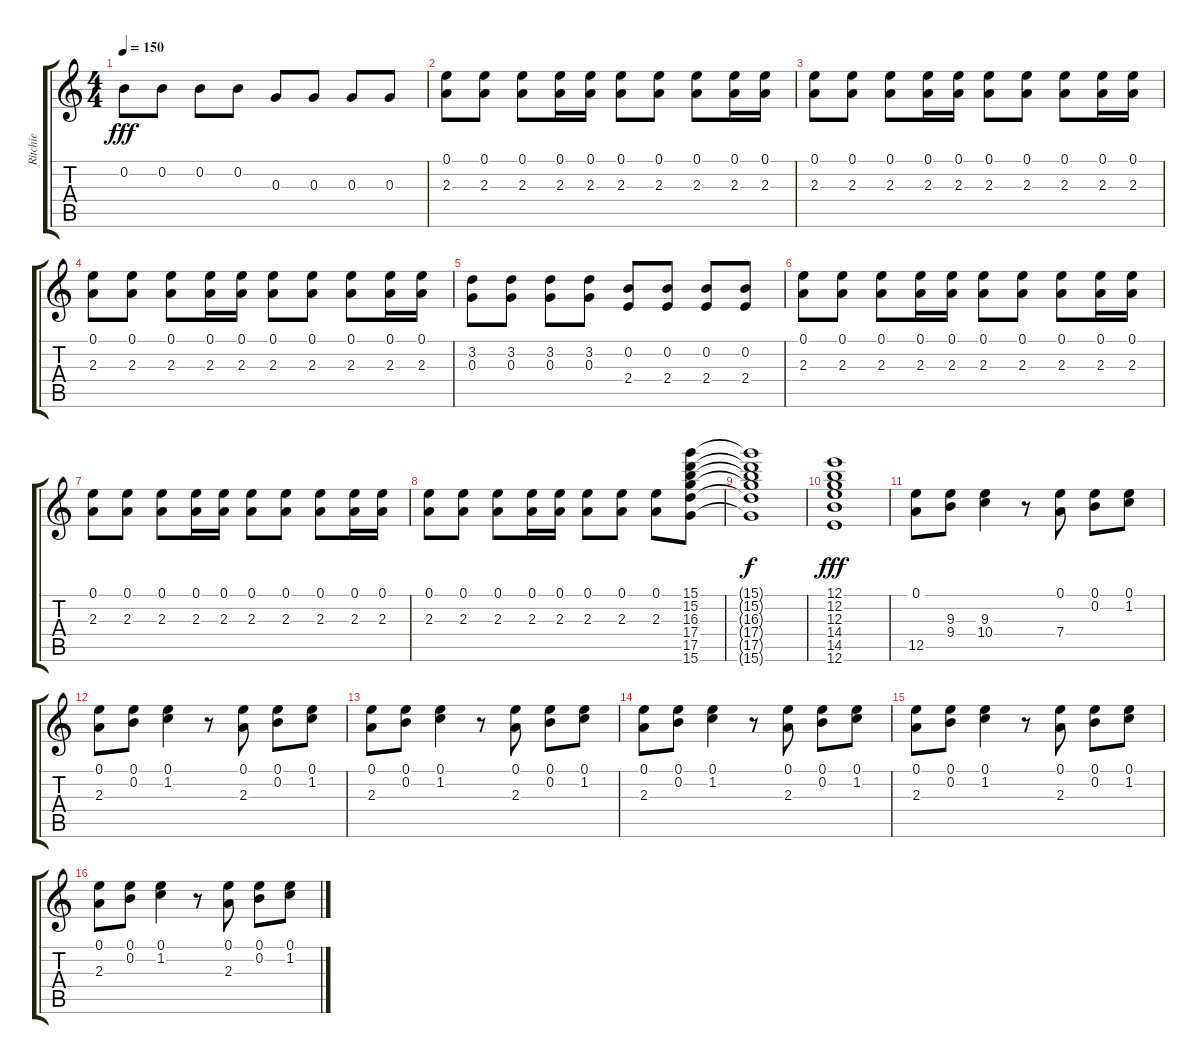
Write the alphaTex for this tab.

\track ("Ritchie" "Ritchie") {instrument electricguitarmuted}
\staff {score tabs}
\tuning (E4 B3 G3 D3 A2 E2) {hide}
\ts (4 4)
\tempo 150
\clef g2
\ks c
0.2.8{dy fff} 0.2.8 0.2.8 0.2.8 0.3.8 0.3.8 0.3.8 0.3.8 |
(0.1 2.3).8 (0.1 2.3).8 (0.1 2.3).8 (0.1 2.3).16 (0.1 2.3).16 (0.1 2.3).8 (0.1 2.3).8 (0.1 2.3).8 (0.1 2.3).16 (0.1 2.3).16 |
(0.1 2.3).8 (0.1 2.3).8 (0.1 2.3).8 (0.1 2.3).16 (0.1 2.3).16 (0.1 2.3).8 (0.1 2.3).8 (0.1 2.3).8 (0.1 2.3).16 (0.1 2.3).16 |
(0.1 2.3).8 (0.1 2.3).8 (0.1 2.3).8 (0.1 2.3).16 (0.1 2.3).16 (0.1 2.3).8 (0.1 2.3).8 (0.1 2.3).8 (0.1 2.3).16 (0.1 2.3).16 |
(3.2 0.3).8 (3.2 0.3).8 (3.2 0.3).8 (3.2 0.3).8 (0.2 2.4).8 (0.2 2.4).8 (0.2 2.4).8 (0.2 2.4).8 |
(0.1 2.3).8 (0.1 2.3).8 (0.1 2.3).8 (0.1 2.3).16 (0.1 2.3).16 (0.1 2.3).8 (0.1 2.3).8 (0.1 2.3).8 (0.1 2.3).16 (0.1 2.3).16 |
(0.1 2.3).8 (0.1 2.3).8 (0.1 2.3).8 (0.1 2.3).16 (0.1 2.3).16 (0.1 2.3).8 (0.1 2.3).8 (0.1 2.3).8 (0.1 2.3).16 (0.1 2.3).16 |
(0.1 2.3).8 (0.1 2.3).8 (0.1 2.3).8 (0.1 2.3).16 (0.1 2.3).16 (0.1 2.3).8 (0.1 2.3).8 (0.1 2.3).8 (15.1 15.2 16.3 17.4 17.5 15.6).8 |
(15.1{t} 15.2{t} 16.3{t} 17.4{t} 17.5{t} 15.6{t}).1{dy f} |
(12.1 12.2 12.3 14.4 14.5 12.6).1{dy fff} |
(0.1 12.5).8 (9.3 9.4).8 (9.3 10.4).4 r.8 (0.1 7.4).8 (0.1 0.2).8 (0.1 1.2).8 |
(0.1 2.3).8 (0.1 0.2).8 (0.1 1.2).4 r.8 (0.1 2.3).8 (0.1 0.2).8 (0.1 1.2).8 |
(0.1 2.3).8 (0.1 0.2).8 (0.1 1.2).4 r.8 (0.1 2.3).8 (0.1 0.2).8 (0.1 1.2).8 |
(0.1 2.3).8 (0.1 0.2).8 (0.1 1.2).4 r.8 (0.1 2.3).8 (0.1 0.2).8 (0.1 1.2).8 |
(0.1 2.3).8 (0.1 0.2).8 (0.1 1.2).4 r.8 (0.1 2.3).8 (0.1 0.2).8 (0.1 1.2).8 |
(0.1 2.3).8 (0.1 0.2).8 (0.1 1.2).4 r.8 (0.1 2.3).8 (0.1 0.2).8 (0.1 1.2).8
